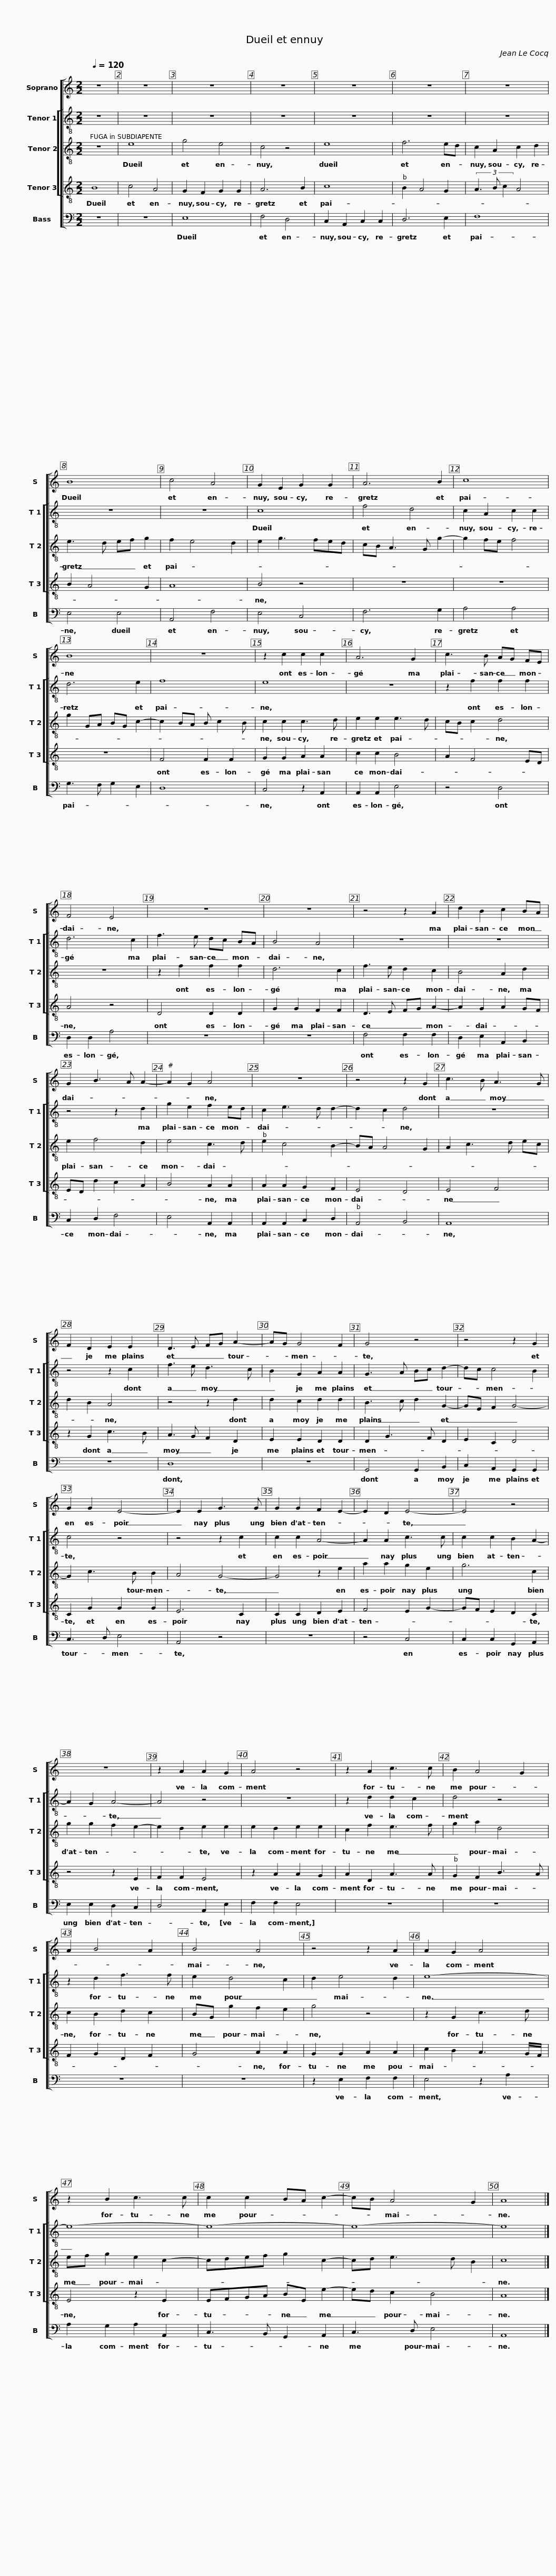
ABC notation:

X:1
%%score [ 1 [ 2 3 4 ] 5 ]
L:1/8
Q:1/4=120
M:2/2
I:linebreak $
K:C
V:1 treble
V:2 treble-8
V:3 treble-8
V:4 treble-8
V:5 bass
V:1
 z8 | z8 | z8 | z8 | z8 | %5
 z8 |$ z8 | B8 | c4 A4 | G2 E2 G2 G2 | %10
 A6 B2 |$ c8 | B8 | z8 | z2 c2 c2 c2 | %15
 A6 G2 |$ c3 B AG FE | F4 E4 | z8 | z8 | %20
 z4 z2 A2 |$ d2 B2 c2 BA | G2 B3 A A2- | A2 G2 A4 | z8 | %25
 z4 z2 G2 |$ c3 B A3 G | F2 D2 E2 E2 | D3 E FG A2- | AG G4 F2 | %30
 G4 z4 |$ z4 z2 G2 | G2 G2 E4- | E2 E2 G3 G | G2 G2 F2 E2- | %35
 E2 D2 E4- |$ E4 z4 | z8 | z2 A2 A2 G2 | A4 z4 | %40
 z2 A2 c3 c |$ B2 A4 G2 | A2 B4 A2 | B4 A4 | z4 z2 A2 | %45
 A2 G2 A4 |$ z2 B2 c3 c | c2 c2 BA c2- | cB A4 G2 | A8 |] %50
V:2
 z8 | z8 | z8 | z8 | z8 | %5
 z8 |$ z8 | z8 | z8 | c8 | %10
 f4 d4 |$ c2 A2 c2 c2 | d6 e2 | f8 | e8 | %15
 z8 |$ z2 f2 f2 f2 | d6 c2 | f3 e dc BA | B4 A4 | %20
 z8 |$ z8 | z4 z2 d2 | g2 e2 f2 ed | c2 e3 d d2- | %25
 d2 c2 d4 |$ z8 | z4 z2 c2 | f3 e d3 c | B2 G2 A2 A2 | %30
 G3 A Bc d2- |$ dc c4 B2 | c4 z4 | z4 z2 c2 | c2 c2 A4- | %35
 A2 A2 c3 c |$ c2 c2 B2 A2- | A2 G2 A4- | A4 z4 | z8 | %40
 z2 d2 d2 c2 |$ d4 z4 | z2 d2 f3 f | e2 d4 c2 | d2 e4 d2 | %45
 e8- |$ e8- | e8- | e8- | e8 |] %50
V:3
 z8 | e8 | g4 e4 | c4 z4 | e8 | %5
 f6 ed |$ c2 A2 c2 d2 | e3 d ef g2 | f2 e4 d2 | e2 g3 fed | %10
 cB A3 G g2- |$ g2 fe f4 | g2 GA BG c2- | c2 BA B c2 B | c2 c2 c3 d | %15
 e2 e2 e3 d |$ cB c2 d4 | z8 | z2 f2 f2 f2 | d6 c2 | %20
 f3 e d2 c2 |$ B4 A2 d2 | e2 f4 d2 | e4 c3 d | e2 c4 B2- | %25
 BA A4 G2 |$ A2 c3 d ec | d2 B2 A4 | z4 z2 d2 | d2 c2 d2 d2 | %30
 B3 c d2 G2- |$ GE F2 G4- | G2 c3 B B2 | A4 G4- | G4 z2 e2 | %35
 a2 a2 g2 e2 |$ g6 c2 | g2 g2 f2 e2- | e2 d2 e2 e2 | e2 d2 e2 e2 | %40
 c2 f2 e3 f |$ g2 a2 d4 | c2 B2 d2 c2 | BG g2 f2 e2 | g4 z4 | %45
 z2 G2 c3 d |$ ef g2 e2 c2- | cdef g2 c2- | cd e3 d B2 | c8 |] %50
V:4
 B8 | c4 A4 | G2 F2 G2 G2 | A6 B2 | c8 | %5
 B2 A4 G2 |$ (3A3 B c2 A4 | B2 A4 G2 | A8 | B4 z4 | %10
 z8 |$ z8 | z8 | F4 F2 F2 | G2 G2 A2 A2 | %15
 c2 c2 B4 |$ A2 F4 ED | A4 z4 | D4 D2 D2 | G2 G2 F2 F2 | %20
 D3 E FG A2- |$ A2 G2 A2 GF | ED d2 c2 A2 | B4 A2 A2 | A2 A2 G2 F2 | %25
 E4 D4 |$ E4 F4 | z2 G2 c3 B | A3 G F2 D2 | E2 E2 D2 D2 | %30
 D2 G3 F D2 |$ E2 C2 D4 | C2 G2 G2 G2 | E6 C2 | C2 C2 D2 E2 | %35
 F4 E2 G2- |$ GF E2 D2 C2 | z4 z2 E2 | F2 F2 E4 | z2 A2 A2 G2 | %40
 A2 D2 A3 A |$ G2 F2 B3 A | F2 G2 D2 F2 | G4 A2 A2 | G2 G2 A2 A2 | %45
 c2 B2 A3 G/F/ |$ E4 z2 E2 | EFGA BE e2- | ed c2 B4 | A8 |] %50
V:5
 z8 | z8 | E,8 | F,4 D,4 | C,2 A,,2 C,2 C,2 | %5
 D,6 E,2 |$ F,8 | E,4 E,4 | A,,4 F,4 | E,4 C,4 | %10
 F,6 G,2 |$ A,4 A,4 | G,3 F, G,2 E,2 | D,8 | C,4 z2 A,,2 | %15
 A,,2 A,,2 E,4 |$ z4 D,4 | D,2 D,2 A,4 | z8 | z8 | %20
 F,4 F,2 F,2 |$ D,2 E,2 A,,2 B,,2 | C,2 D,2 F,4 | E,4 A,,2 A,,2 | A,,2 A,,2 C,2 D,2 | %25
 A,,4 B,,4 |$ A,,8 | z8 | D,8 | z8 | %30
 G,,4 G,,2 B,,2 |$ C,2 A,,2 G,,2 G,,2 | C,3 D, E,4 | A,,4 z4 | z8 | %35
 z4 C,4 |$ C,2 C,2 G,,2 A,,2 | E,2 E,2 D,2 C,2 | D,4 A,,2 E,2 | F,2 F,2 E,4 | %40
 z8 |$ z8 | z8 | z8 | z2 E,2 F,2 F,2 | %45
 E,4 z2 A,2 |$ A,2 G,2 A,2 A,,2 | C,3 B,, G,,2 A,,2 | C,3 D, E,4 | A,,8 |] %50
